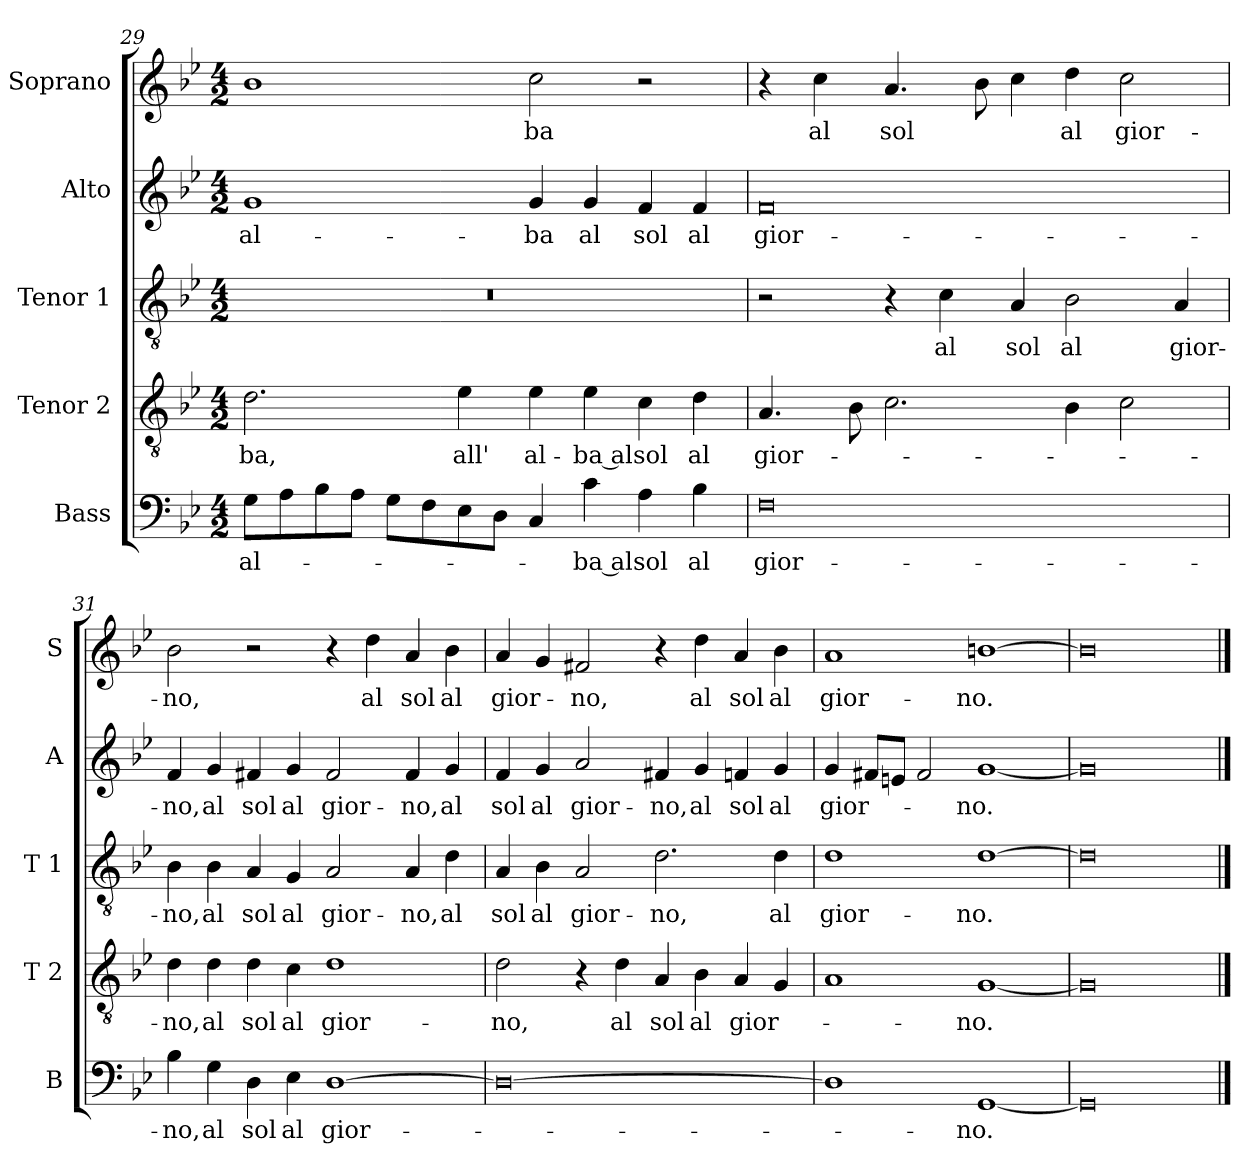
**kern	**text	**kern	**text	**kern	**text	**kern	**text	**kern	**text
*part5	*part5	*part4	*part4	*part3	*part3	*part2	*part2	*part1	*part1
*staff5	*staff5	*staff4	*staff4	*staff3	*staff3	*staff2	*staff2	*staff1	*staff1
*I"Bass	*	*I"Tenor 2	*	*I"Tenor 1	*	*I"Alto	*	*I"Soprano	*
*I'B	*	*I'T 2	*	*I'T 1	*	*I'A	*	*I'S	*
*clefF4	*	*clefGv2	*	*clefGv2	*	*clefG2	*	*clefG2	*
*k[b-e-]	*	*k[b-e-]	*	*k[b-e-]	*	*k[b-e-]	*	*k[b-e-]	*
*B-:	*	*B-:	*	*B-:	*	*B-:	*	*B-:	*
*M4/2	*	*M4/2	*	*M4/2	*	*M4/2	*	*M4/2	*
=29	=29	=29	=29	=29	=29	=29	=29	=29	=29
!	!LO:LY:b	!	!LO:LY:b	!	!	!	!LO:LY:b	!	!
8G\L	al-	2.d\	-ba,	0r	.	1g	al-	1b-	.
8A\	.	.	.	.	.	.	.	.	.
8B-\	.	.	.	.	.	.	.	.	.
8A\J	.	.	.	.	.	.	.	.	.
8G\L	.	.	.	.	.	.	.	.	.
8F\	.	.	.	.	.	.	.	.	.
!	!	!	!LO:LY:b	!	!	!	!	!	!
8E-\	.	4e-\	all'	.	.	.	.	.	.
8D\J	.	.	.	.	.	.	.	.	.
!	!	!	!LO:LY:b	!	!	!	!LO:LY:b	!	!LO:LY:b
4C/	.	4e-\	al-	.	.	4g/	-ba	2cc\	-ba
!	!LO:LY:b	!	!LO:LY:b	!	!	!	!LO:LY:b	!	!
4c\	-ba al	4e-\	-ba al	.	.	4g/	al	.	.
!	!LO:LY:b	!	!LO:LY:b	!	!	!	!LO:LY:b	!	!
4A\	sol	4c\	sol	.	.	4f/	sol	2r	.
!	!LO:LY:b	!	!LO:LY:b	!	!	!	!LO:LY:b	!	!
4B-\	al	4d\	al	.	.	4f/	al	.	.
=30	=30	=30	=30	=30	=30	=30	=30	=30	=30
!	!LO:LY:b	!	!LO:LY:b	!	!	!	!LO:LY:b	!	!
0F	gior-	4.A/	gior-	2r	.	0f	gior-	4r	.
!	!	!	!	!	!	!	!	!	!LO:LY:b
.	.	.	.	.	.	.	.	4cc\	al
.	.	8B-\	.	.	.	.	.	.	.
!	!	!	!	!	!	!	!	!	!LO:LY:b
.	.	2.c\	.	4r	.	.	.	4.a/	sol
!	!	!	!	!	!LO:LY:b	!	!	!	!
.	.	.	.	4c\	al	.	.	.	.
.	.	.	.	.	.	.	.	8b-\	.
!	!	!	!	!	!LO:LY:b	!	!	!	!
.	.	.	.	4A/	sol	.	.	4cc\	.
!	!	!	!	!	!LO:LY:b	!	!	!	!LO:LY:b
.	.	4B-\	.	2B-\	al	.	.	4dd\	al
!	!	!	!	!	!	!	!	!	!LO:LY:b
.	.	2c\	.	.	.	.	.	2cc\	gior-
!	!	!	!	!	!LO:LY:b	!	!	!	!
.	.	.	.	4A/	gior-	.	.	.	.
!!LO:LB:g=z
=31	=31	=31	=31	=31	=31	=31	=31	=31	=31
!	!LO:LY:b	!	!LO:LY:b	!	!LO:LY:b	!	!LO:LY:b	!	!LO:LY:b
4B-\	-no,	4d\	-no,	4B-\	-no,	4f/	-no,	2b-\	-no,
!	!LO:LY:b	!	!LO:LY:b	!	!LO:LY:b	!	!LO:LY:b	!	!
4G\	al	4d\	al	4B-\	al	4g/	al	.	.
!	!LO:LY:b	!	!LO:LY:b	!	!LO:LY:b	!	!LO:LY:b	!	!
4D\	sol	4d\	sol	4A/	sol	4f#X/	sol	2r	.
!	!LO:LY:b	!	!LO:LY:b	!	!LO:LY:b	!	!LO:LY:b	!	!
4E-\	al	4c\	al	4G/	al	4g/	al	.	.
!	!LO:LY:b	!	!LO:LY:b	!	!LO:LY:b	!	!LO:LY:b	!	!
[1D	gior-	1d	gior-	2A/	gior-	2f#/	gior-	4r	.
!	!	!	!	!	!	!	!	!	!LO:LY:b
.	.	.	.	.	.	.	.	4dd\	al
!	!	!	!	!	!LO:LY:b	!	!LO:LY:b	!	!LO:LY:b
.	.	.	.	4A/	-no,	4f#/	-no,	4a/	sol
!	!	!	!	!	!LO:LY:b	!	!LO:LY:b	!	!LO:LY:b
.	.	.	.	4d\	al	4g/	al	4b-\	al
=32	=32	=32	=32	=32	=32	=32	=32	=32	=32
!	!	!	!LO:LY:b	!	!LO:LY:b	!	!LO:LY:b	!	!LO:LY:b
0D_	.	2d\	-no,	4A/	sol	4f/	sol	4a/	gior-
!	!	!	!	!	!LO:LY:b	!	!LO:LY:b	!	!
.	.	.	.	4B-\	al	4g/	al	4g/	.
!	!	!	!	!	!LO:LY:b	!	!LO:LY:b	!	!LO:LY:b
.	.	4r	.	2A/	gior-	2a/	gior-	2f#X/	-no,
!	!	!	!LO:LY:b	!	!	!	!	!	!
.	.	4d\	al	.	.	.	.	.	.
!	!	!	!LO:LY:b	!	!LO:LY:b	!	!LO:LY:b	!	!
.	.	4A/	sol	2.d\	-no,	4f#X/	-no,	4r	.
!	!	!	!LO:LY:b	!	!	!	!LO:LY:b	!	!LO:LY:b
.	.	4B-\	al	.	.	4g/	al	4dd\	al
!	!	!	!LO:LY:b	!	!	!	!LO:LY:b	!	!LO:LY:b
.	.	4A/	gior-	.	.	4fn/	sol	4a/	sol
!	!	!	!	!	!LO:LY:b	!	!LO:LY:b	!	!LO:LY:b
.	.	4G/	.	4d\	al	4g/	al	4b-\	al
=33	=33	=33	=33	=33	=33	=33	=33	=33	=33
!	!	!	!	!	!LO:LY:b	!	!LO:LY:b	!	!LO:LY:b
1D]	.	1A	.	1d	gior-	4g/	gior-	1a	gior-
.	.	.	.	.	.	8f#X/L	.	.	.
.	.	.	.	.	.	8en/J	.	.	.
.	.	.	.	.	.	2f#/	.	.	.
!	!LO:LY:b	!	!LO:LY:b	!	!LO:LY:b	!	!LO:LY:b	!	!LO:LY:b
[1GG	-no.	[1G	-no.	[1d	-no.	[1g	-no.	[1bn	-no.
=34	=34	=34	=34	=34	=34	=34	=34	=34	=34
0GG]	.	0G]	.	0d]	.	0g]	.	0b]	.
==	==	==	==	==	==	==	==	==	==
*-	*-	*-	*-	*-	*-	*-	*-	*-	*-
